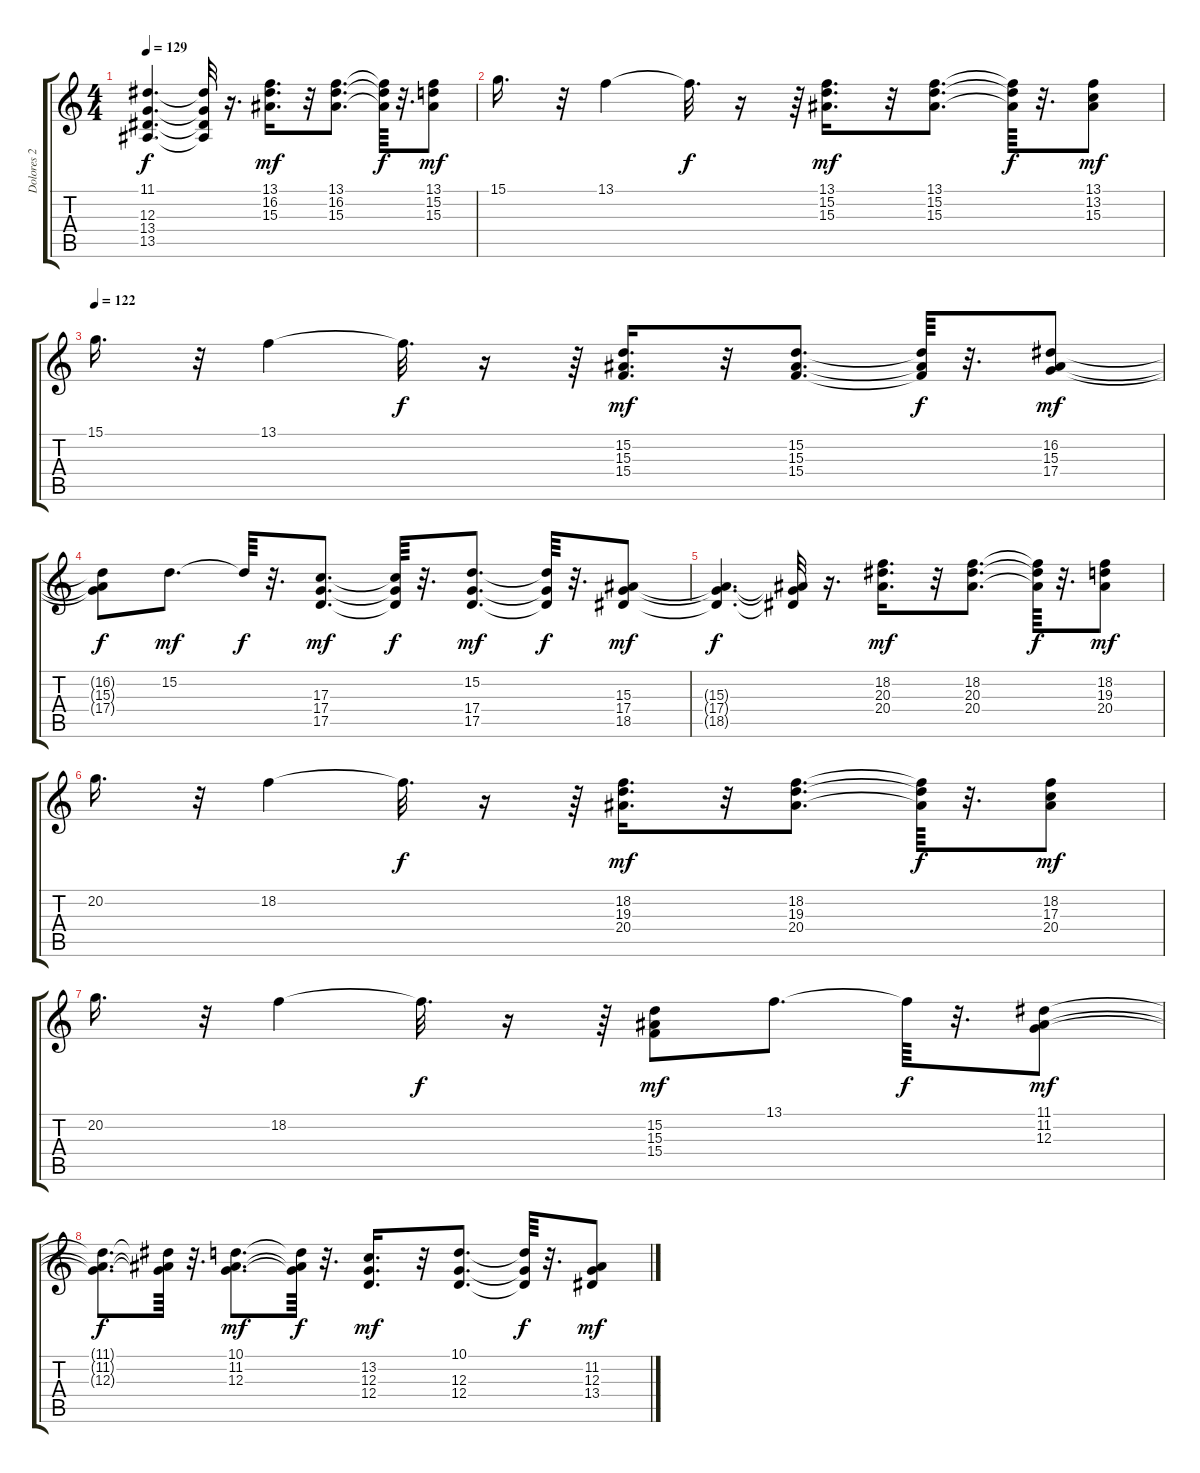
\track ("Dolores 2" "Dolores 2") {instrument pad3polysynth}
\staff {score tabs}
\tuning (E4 B3 G3 D3 A2 E2) {hide}
\ts (4 4)
\tempo 129
\clef g2
\ks c
(11.1{t} 12.3{t} 13.4{t} 13.5{t}).4{d dy f} (11.1{t} 12.3{t} 13.4{t} 13.5{t}).32 r.16{d} (13.1 16.2 15.3).16{d dy mf} r.32 (13.1 16.2 15.3).8{d} (13.1{t} 16.2{t} 15.3{t}).64{dy f} r.32{d} (13.1 15.2 15.3).8{dy mf} |
15.1.16{d} r.32 13.1.4 13.1{t}.32{d dy f} r.16 r.64 (13.1 15.2 15.3).16{d dy mf} r.32 (13.1 15.2 15.3).8{d} (13.1{t} 15.2{t} 15.3{t}).64{dy f} r.32{d} (13.1 13.2 15.3).8{dy mf} |
\tempo 122
15.1.16{d} r.32 13.1.4 13.1{t}.32{d dy f} r.16 r.64 (15.2 15.3 15.4).16{d dy mf} r.32 (15.2 15.3 15.4).8{d} (15.2{t} 15.3{t} 15.4{t}).64{dy f} r.32{d} (16.2 15.3 17.4).8{dy mf} |
(16.2{t} 15.3{t} 17.4{t}).8{dy f} 15.2.8{d dy mf} 15.2{t}.64{dy f} r.32{d} (17.3 17.4 17.5).8{d dy mf} (17.3{t} 17.4{t} 17.5{t}).64{dy f} r.32{d} (15.2 17.4 17.5).8{d dy mf} (15.2{t} 17.4{t} 17.5{t}).64{dy f} r.32{d} (15.3 17.4 18.5).8{dy mf} |
(15.3{t} 17.4{t} 18.5{t}).4{d dy f} (15.3{t} 17.4{t} 18.5{t}).32 r.16{d} (18.2 20.3 20.4).16{d dy mf} r.32 (18.2 20.3 20.4).8{d} (18.2{t} 20.3{t} 20.4{t}).64{dy f} r.32{d} (18.2 19.3 20.4).8{dy mf} |
20.2.16{d} r.32 18.2.4 18.2{t}.32{d dy f} r.16 r.64 (18.2 19.3 20.4).16{d dy mf} r.32 (18.2 19.3 20.4).8{d} (18.2{t} 19.3{t} 20.4{t}).64{dy f} r.32{d} (18.2 17.3 20.4).8{dy mf} |
20.2.16{d} r.32 18.2.4 18.2{t}.32{d dy f} r.16 r.64 (15.2 15.3 15.4).8{dy mf} 13.1.8{d} 13.1{t}.64{dy f} r.32{d} (11.1 11.2 12.3).8{dy mf} |
(11.1{t} 11.2{t} 12.3{t}).8{d dy f} (11.1{t} 11.2{t} 12.3{t}).64 r.32{d} (10.1 11.2 12.3).8{d dy mf} (10.1{t} 11.2{t} 12.3{t}).64{dy f} r.32{d} (13.2 12.3 12.4).16{d dy mf} r.32 (10.1 12.3 12.4).8{d} (10.1{t} 12.3{t} 12.4{t}).64{dy f} r.32{d} (11.2 12.3 13.4).8{dy mf}
